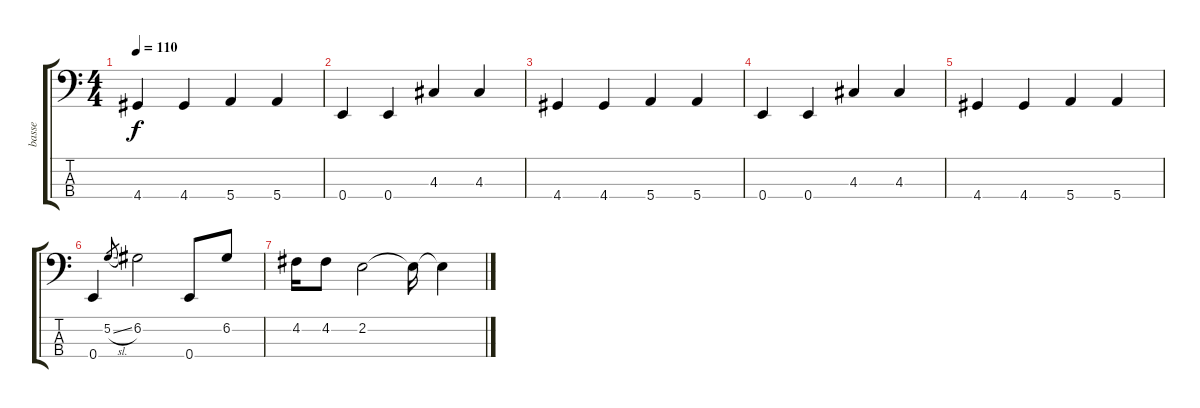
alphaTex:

\track ("basse" "basse") {instrument electricbassfinger}
\staff {score tabs}
\tuning (G2 D2 A1 E1) {hide}
\ts (4 4)
\tempo 110
\clef f4
\ks c
4.4.4{dy f} 4.4.4 5.4.4 5.4.4 |
0.4.4 0.4.4 4.3.4 4.3.4 |
4.4.4 4.4.4 5.4.4 5.4.4 |
0.4.4 0.4.4 4.3.4 4.3.4 |
4.4.4 4.4.4 5.4.4 5.4.4 |
0.4.4 5.2{sl}.8{gr} 6.2.2 0.4.8 6.2.8 |
4.2.16 4.2.8 2.2.2 2.2{t}.16 2.2{t}.4
